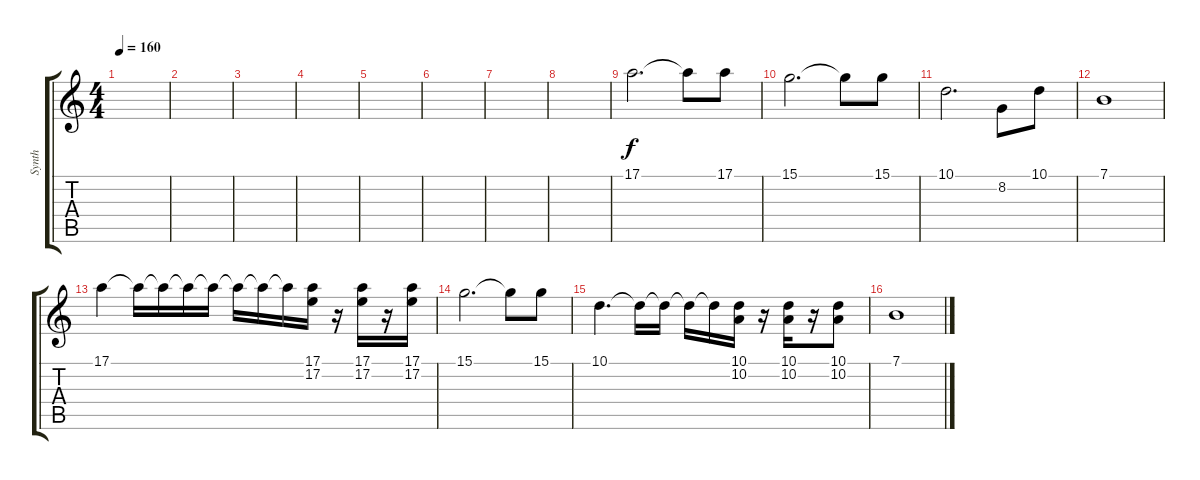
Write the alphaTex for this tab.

\track ("Synth" "Synth") {instrument stringensemble1}
\staff {score tabs}
\tuning (E4 B3 G3 D3 A2 E2) {hide}
\ts (4 4)
\tempo 160
\clef g2
\ks c
|
|
|
|
|
|
|
|
17.1.2{d} 17.1{t}.8 17.1.8 |
15.1.2{d} 15.1{t}.8 15.1.8 |
10.1.2{d} 8.2.8 10.1.8 |
7.1.1 |
17.1.4 17.1{t}.16 17.1{t}.16 17.1{t}.16 17.1{t}.16 17.1{t}.16 17.1{t}.16 17.1{t}.16 (17.1 17.2).16 r.16 (17.1 17.2).16 r.16 (17.1 17.2).16 |
15.1.2{d} 15.1{t}.8 15.1.8 |
10.1.4{d} 10.1{t}.16 10.1{t}.16 10.1{t}.16 10.1{t}.16 (10.1 10.2).16 r.16 (10.1 10.2).16 r.16 (10.1 10.2).8 |
7.1.1
